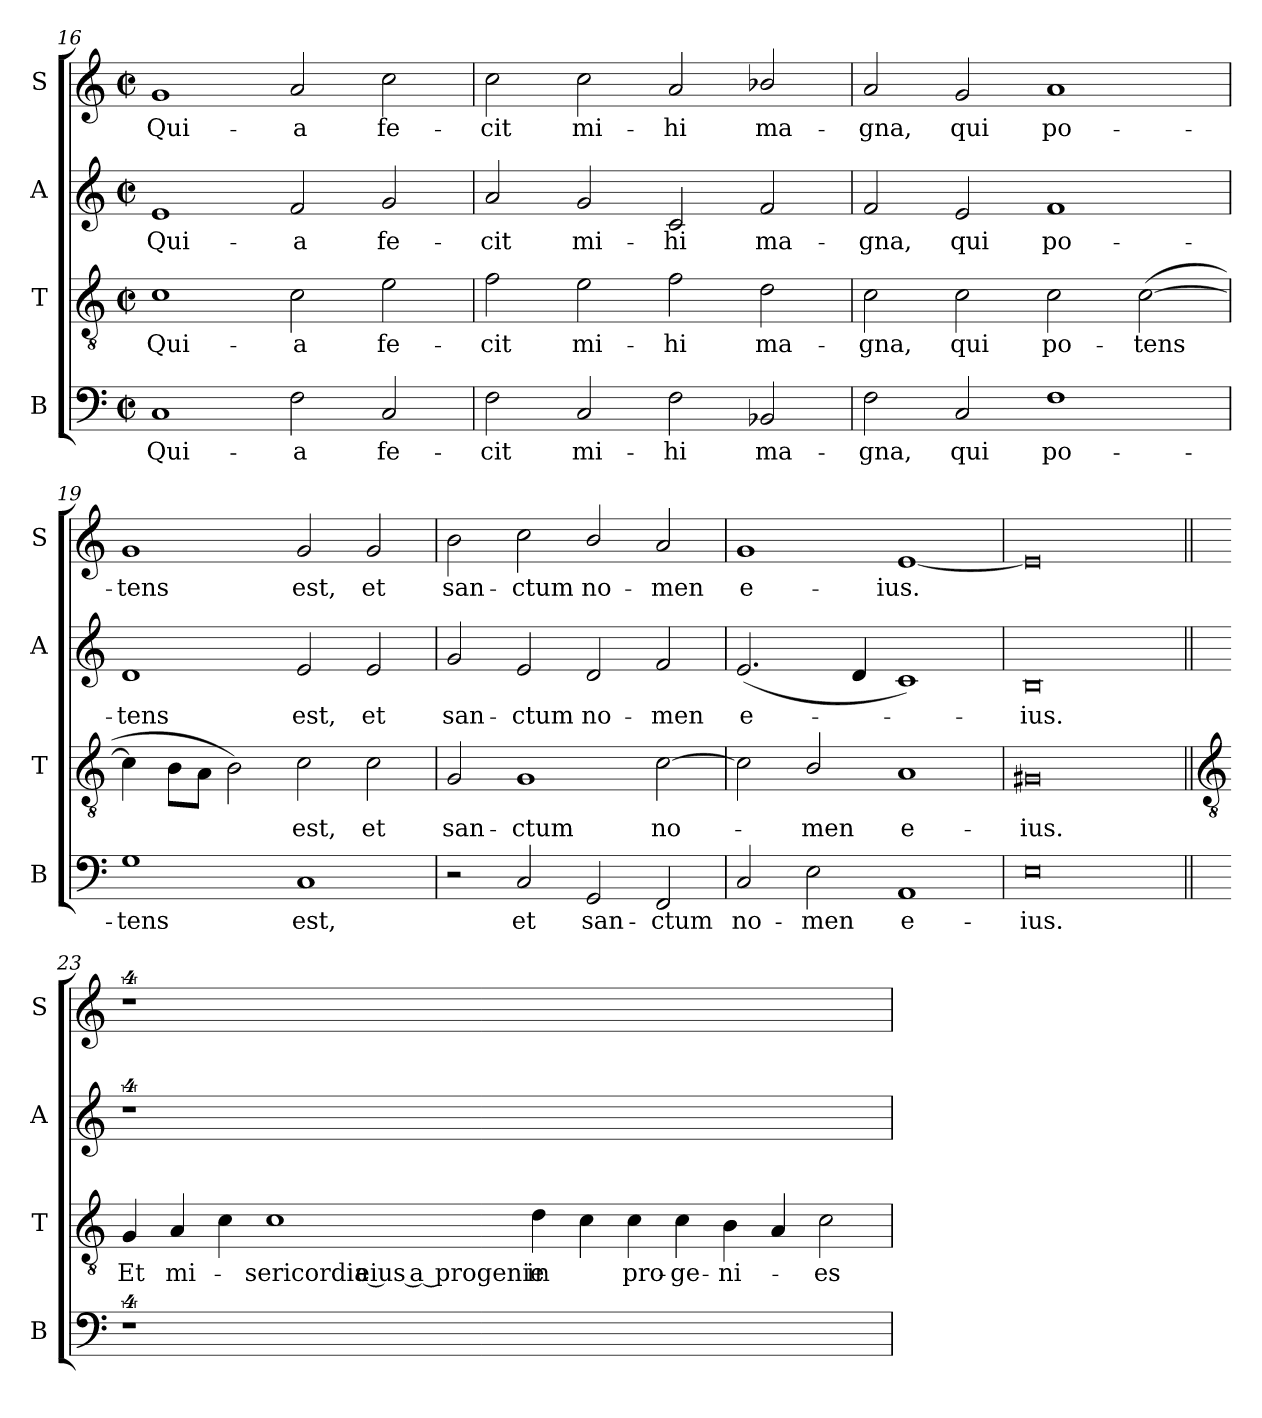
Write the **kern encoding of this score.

**kern	**text	**kern	**text	**kern	**text	**kern	**text
*part4	*part4	*part3	*part3	*part2	*part2	*part1	*part1
*staff4	*staff4	*staff3	*staff3	*staff2	*staff2	*staff1	*staff1
*I"B	*	*I"T	*	*I"A	*	*I"S	*
*I'B	*	*I'T	*	*I'A	*	*I'S	*
!!LO:LB:g=z
*clefF4	*	*clefGv2	*	*clefG2	*	*clefG2	*
*k[]	*	*k[]	*	*k[]	*	*k[]	*
*C:	*	*C:	*	*C:	*	*C:	*
*M4/2	*	*M4/2	*	*M4/2	*	*M4/2	*
*met(c|)	*	*met(c|)	*	*met(c|)	*	*met(c|)	*
=16	=16	=16	=16	=16	=16	=16	=16
!	!LO:LY:b	!	!LO:LY:b	!	!LO:LY:b	!	!LO:LY:b
1C	Qui-	1c	Qui-	1e	Qui-	1g	Qui-
!	!LO:LY:b	!	!LO:LY:b	!	!LO:LY:b	!	!LO:LY:b
2F	-a	2c	-a	2f	-a	2a	-a
!	!LO:LY:b	!	!LO:LY:b	!	!LO:LY:b	!	!LO:LY:b
2C	fe-	2e	fe-	2g	fe-	2cc	fe-
=17	=17	=17	=17	=17	=17	=17	=17
!	!LO:LY:b	!	!LO:LY:b	!	!LO:LY:b	!	!LO:LY:b
2F	-cit	2f	-cit	2a	-cit	2cc	-cit
!	!LO:LY:b	!	!LO:LY:b	!	!LO:LY:b	!	!LO:LY:b
2C	mi-	2e	mi-	2g	mi-	2cc	mi-
!	!LO:LY:b	!	!LO:LY:b	!	!LO:LY:b	!	!LO:LY:b
2F	-hi	2f	-hi	2c	-hi	2a	-hi
!	!LO:LY:b	!	!LO:LY:b	!	!LO:LY:b	!	!LO:LY:b
2BB-X	ma-	2d	ma-	2f	ma-	2b-X/	ma-
=18	=18	=18	=18	=18	=18	=18	=18
!	!LO:LY:b	!	!LO:LY:b	!	!LO:LY:b	!	!LO:LY:b
2F	-gna,	2c	-gna,	2f	-gna,	2a	-gna,
!	!LO:LY:b	!	!LO:LY:b	!	!LO:LY:b	!	!LO:LY:b
2C	qui	2c	qui	2e	qui	2g	qui
!	!LO:LY:b	!	!LO:LY:b	!	!LO:LY:b	!	!LO:LY:b
1F	po-	2c	po-	1f	po-	1a	po-
!	!	!	!LO:LY:b	!	!	!	!
.	.	(>[2c	-tens	.	.	.	.
=19	=19	=19	=19	=19	=19	=19	=19
!	!LO:LY:b	!	!	!	!LO:LY:b	!	!LO:LY:b
1G	-tens	4c]	.	1d	-tens	1g	-tens
.	.	8B\L	.	.	.	.	.
.	.	8A\J	.	.	.	.	.
.	.	2B)	.	.	.	.	.
!	!LO:LY:b	!	!LO:LY:b	!	!LO:LY:b	!	!LO:LY:b
1C	est,	2c	est,	2e	est,	2g	est,
!	!	!	!LO:LY:b	!	!LO:LY:b	!	!LO:LY:b
.	.	2c	et	2e	et	2g	et
=20	=20	=20	=20	=20	=20	=20	=20
!	!	!	!LO:LY:b	!	!LO:LY:b	!	!LO:LY:b
2r	.	2G	san-	2g	san-	2b	san-
!	!LO:LY:b	!	!LO:LY:b	!	!LO:LY:b	!	!LO:LY:b
2C	et	1G	-ctum	2e	-ctum	2cc	-ctum
!	!LO:LY:b	!	!	!	!LO:LY:b	!	!LO:LY:b
2GG	san-	.	.	2d	no-	2b/	no-
!	!LO:LY:b	!	!LO:LY:b	!	!LO:LY:b	!	!LO:LY:b
2FF	-ctum	[2c	no-	2f	-men	2a	-men
=21	=21	=21	=21	=21	=21	=21	=21
!	!LO:LY:b	!	!	!	!LO:LY:b	!	!LO:LY:b
2C	no-	2c]	.	(<2.e	e-	1g	e-
!	!LO:LY:b	!	!LO:LY:b	!	!	!	!
2E	-men	2B/	men	.	.	.	.
.	.	.	.	4d	.	.	.
!	!LO:LY:b	!	!LO:LY:b	!	!	!	!LO:LY:b
1AA	e-	1A	e-	1c)	.	[1e	-ius.
=22	=22	=22	=22	=22	=22	=22	=22
!	!LO:LY:b	!	!LO:LY:b	!	!LO:LY:b	!	!
0E	-ius.	0G#X	-ius.	0B	ius.	0e]	.
!!LO:LB:g=z
=23||	=23||	=23||	=23||	=23||	=23||	=23||	=23||
*	*	*clefGv2	*	*	*	*	*
!	!	!	!LO:LY:b	!	!	!	!
4%15r	.	4G	Et	4%15r	.	4%15r	.
!	!	!	!LO:LY:b	!	!	!	!
.	.	4A	mi-	.	.	.	.
.	.	4c	.	.	.	.	.
!	!	!	!LO:LY:b	!	!	!	!
.	.	1c	sericordia eius a progenie	.	.	.	.
!	!	!	!LO:LY:b	!	!	!	!
.	.	4d	in	.	.	.	.
.	.	4c	.	.	.	.	.
!	!	!	!LO:LY:b	!	!	!	!
.	.	4c	pro-	.	.	.	.
!	!	!	!LO:LY:b	!	!	!	!
.	.	4c	-ge-	.	.	.	.
!	!	!	!LO:LY:b	!	!	!	!
.	.	4B	-ni-	.	.	.	.
.	.	4A	.	.	.	.	.
!	!	!	!LO:LY:b	!	!	!	!
.	.	2c	es	.	.	.	.
=	=	=	=	=	=	=	=
*-	*-	*-	*-	*-	*-	*-	*-
